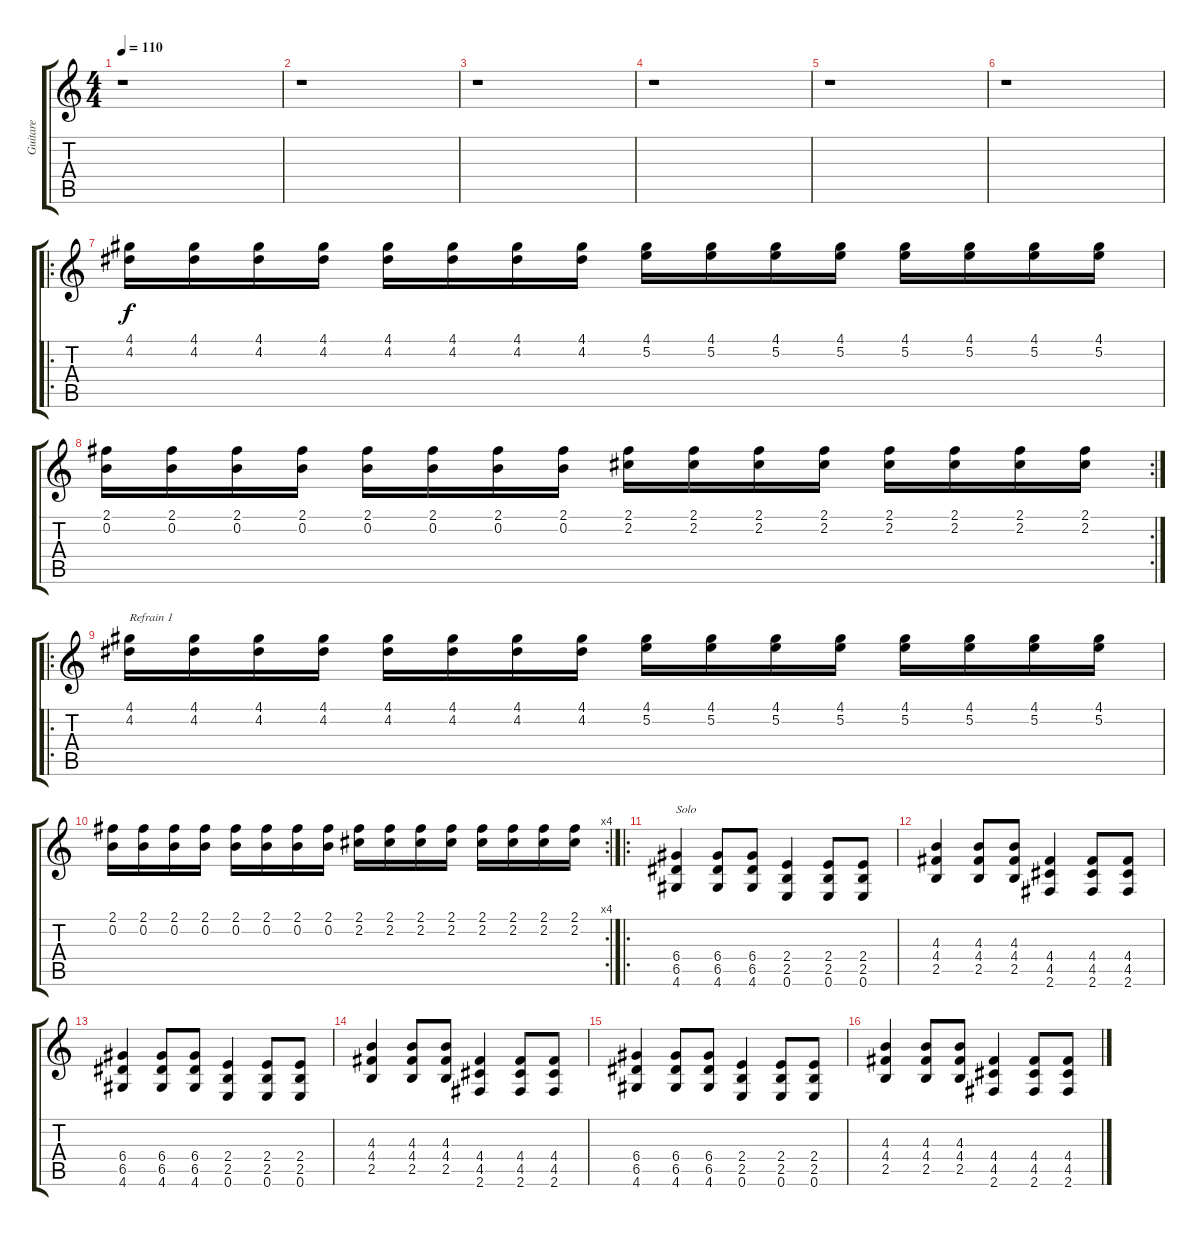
\track ("Guitare" "Guitare") {instrument distortionguitar}
\staff {score tabs}
\tuning (E4 B3 G3 D3 A2 E2) {hide}
\ts (4 4)
\tempo 110
\clef g2
\ks c
r.1{dy f} |
r.1 |
r.1 |
r.1 |
r.1 |
r.1 |
\ro
(4.1 4.2).16 (4.1 4.2).16 (4.1 4.2).16 (4.1 4.2).16 (4.1 4.2).16 (4.1 4.2).16 (4.1 4.2).16 (4.1 4.2).16 (4.1 5.2).16 (4.1 5.2).16 (4.1 5.2).16 (4.1 5.2).16 (4.1 5.2).16 (4.1 5.2).16 (4.1 5.2).16 (4.1 5.2).16 |
\rc 2
(2.1 0.2).16 (2.1 0.2).16 (2.1 0.2).16 (2.1 0.2).16 (2.1 0.2).16 (2.1 0.2).16 (2.1 0.2).16 (2.1 0.2).16 (2.1 2.2).16 (2.1 2.2).16 (2.1 2.2).16 (2.1 2.2).16 (2.1 2.2).16 (2.1 2.2).16 (2.1 2.2).16 (2.1 2.2).16 |
\ro
(4.1 4.2).16{txt "Refrain 1"} (4.1 4.2).16 (4.1 4.2).16 (4.1 4.2).16 (4.1 4.2).16 (4.1 4.2).16 (4.1 4.2).16 (4.1 4.2).16 (4.1 5.2).16 (4.1 5.2).16 (4.1 5.2).16 (4.1 5.2).16 (4.1 5.2).16 (4.1 5.2).16 (4.1 5.2).16 (4.1 5.2).16 |
\rc 4
(2.1 0.2).16 (2.1 0.2).16 (2.1 0.2).16 (2.1 0.2).16 (2.1 0.2).16 (2.1 0.2).16 (2.1 0.2).16 (2.1 0.2).16 (2.1 2.2).16 (2.1 2.2).16 (2.1 2.2).16 (2.1 2.2).16 (2.1 2.2).16 (2.1 2.2).16 (2.1 2.2).16 (2.1 2.2).16 |
\ro
(6.4 6.5 4.6).4{txt "Solo"} (6.4 6.5 4.6).8 (6.4 6.5 4.6).8 (2.4 2.5 0.6).4 (2.4 2.5 0.6).8 (2.4 2.5 0.6).8 |
(4.3 4.4 2.5).4 (4.3 4.4 2.5).8 (4.3 4.4 2.5).8 (4.4 4.5 2.6).4 (4.4 4.5 2.6).8 (4.4 4.5 2.6).8 |
(6.4 6.5 4.6).4 (6.4 6.5 4.6).8 (6.4 6.5 4.6).8 (2.4 2.5 0.6).4 (2.4 2.5 0.6).8 (2.4 2.5 0.6).8 |
(4.3 4.4 2.5).4 (4.3 4.4 2.5).8 (4.3 4.4 2.5).8 (4.4 4.5 2.6).4 (4.4 4.5 2.6).8 (4.4 4.5 2.6).8 |
(6.4 6.5 4.6).4 (6.4 6.5 4.6).8 (6.4 6.5 4.6).8 (2.4 2.5 0.6).4 (2.4 2.5 0.6).8 (2.4 2.5 0.6).8 |
(4.3 4.4 2.5).4 (4.3 4.4 2.5).8 (4.3 4.4 2.5).8 (4.4 4.5 2.6).4 (4.4 4.5 2.6).8 (4.4 4.5 2.6).8
